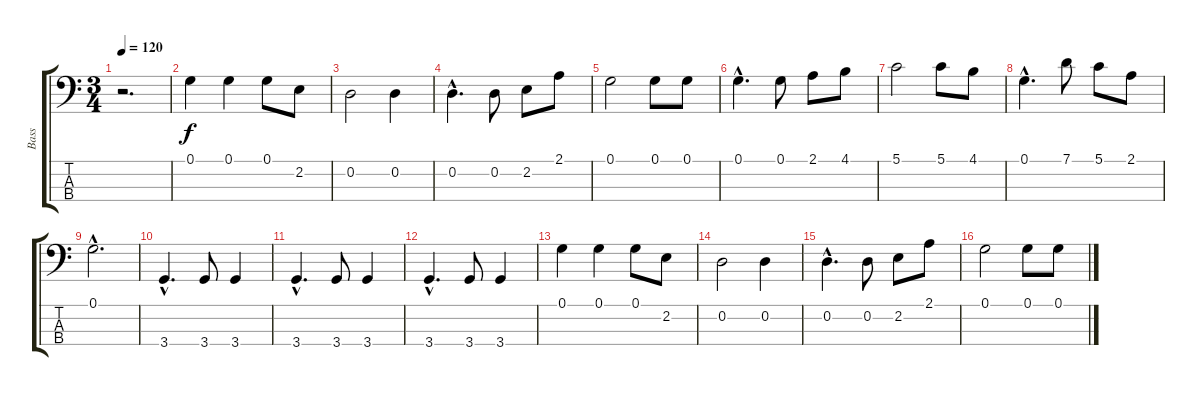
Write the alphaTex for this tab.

\track ("Bass" "Bass") {instrument electricbassfinger}
\staff {score tabs}
\tuning (G2 D2 A1 E1) {hide}
\ts (3 4)
\tempo 120
\clef f4
\ks c
r.2{d dy f instrument electricbassfinger} |
0.1.4 0.1.4 0.1.8 2.2.8 |
0.2.2 0.2.4 |
0.2{hac}.4{d} 0.2.8 2.2.8 2.1.8 |
0.1.2 0.1.8 0.1.8 |
0.1{hac}.4{d} 0.1.8 2.1.8 4.1.8 |
5.1.2 5.1.8 4.1.8 |
0.1{hac}.4{d} 7.1.8 5.1.8 2.1.8 |
0.1{hac}.2{d} |
3.4{hac}.4{d} 3.4.8 3.4.4 |
3.4{hac}.4{d} 3.4.8 3.4.4 |
3.4{hac}.4{d} 3.4.8 3.4.4 |
0.1.4 0.1.4 0.1.8 2.2.8 |
0.2.2 0.2.4 |
0.2{hac}.4{d} 0.2.8 2.2.8 2.1.8 |
0.1.2 0.1.8 0.1.8
